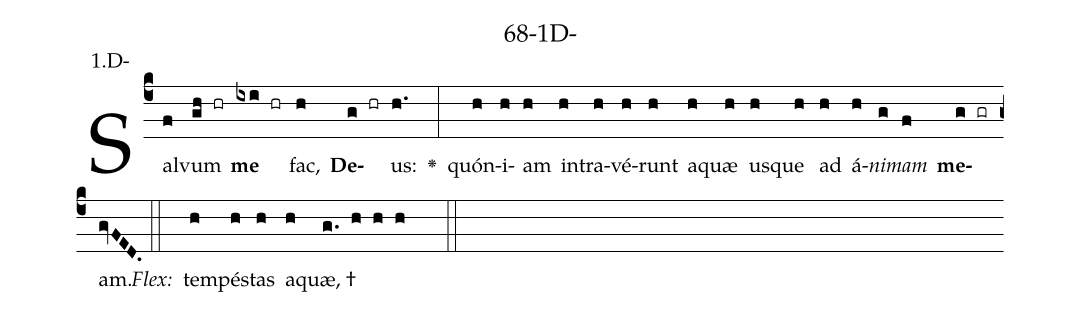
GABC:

name: 68-1D-;
annotation: 1.D-;
%%
(c4)Sal(f)vum(gh hr) <b>me</b>(ixi hr) fac,(h) <b>De</b>(g hr)us:(h.) <v>\greheightstar</v>(:) quón(h)i(h)am(h) in(h)tra(h)vé(h)runt(h) a(h)quæ(h) us(h)que(h) ad(h) á(h)<i>ni</i>(g)<i>mam</i>(f) <b>me</b>(g gr)am.(gvFED.) (::)
<i>Flex:</i>()  tem(h)pés(h)tas(h) a(h)quæ, †(g. h h h  ::)

%E(h) u(h) o(g) u(f) a(g) e.(gvFED.) (::)
